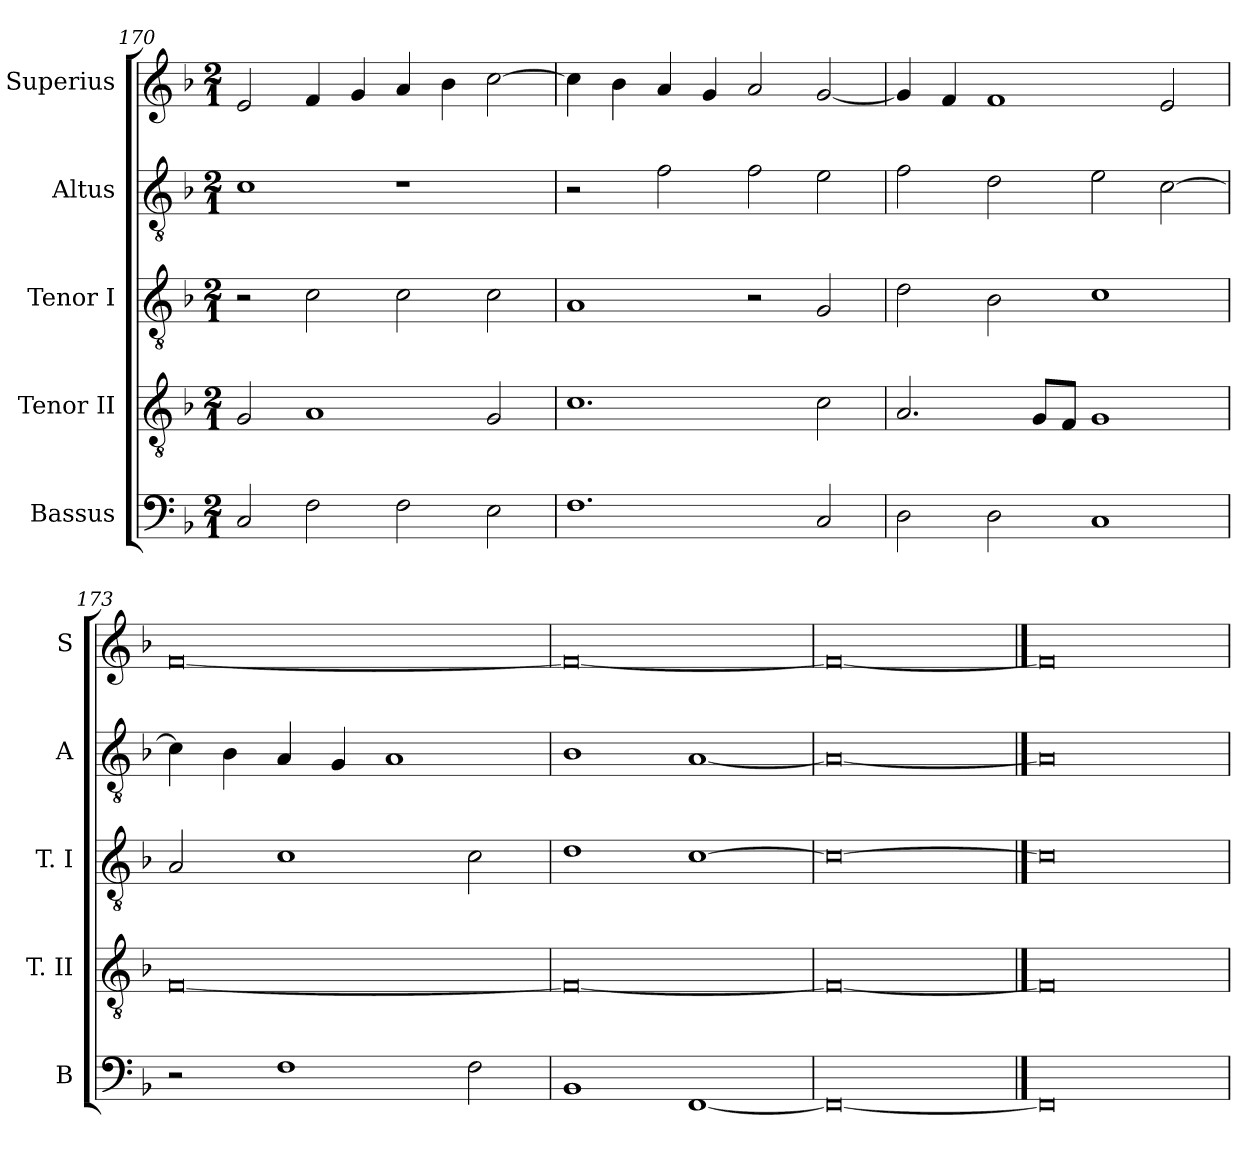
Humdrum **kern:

**kern	**kern	**kern	**kern	**kern
*part5	*part4	*part3	*part2	*part1
*staff5	*staff4	*staff3	*staff2	*staff1
*I"Bassus	*I"Tenor II	*I"Tenor I	*I"Altus	*I"Superius
*I'B	*I'T. II	*I'T. I	*I'A	*I'S
*clefF4	*clefGv2	*clefGv2	*clefGv2	*clefG2
*k[b-]	*k[b-]	*k[b-]	*k[b-]	*k[b-]
*F:	*F:	*F:	*F:	*F:
*M2/1	*M2/1	*M2/1	*M2/1	*M2/1
=170	=170	=170	=170	=170
2C	2G	2r	1c	2e
2F	1A	2c	.	4f
.	.	.	.	4g
2F	.	2c	1r	4a
.	.	.	.	4b-
2E	2G	2c	.	[2cc
=171	=171	=171	=171	=171
1.F	1.c	1A	2r	4cc]
.	.	.	.	4b-
.	.	.	2f	4a
.	.	.	.	4g
.	.	2r	2f	2a
2C	2c	2G	2e	[2g
=172	=172	=172	=172	=172
2D	2.A	2d	2f	4g]
.	.	.	.	4f
2D	.	2B-	2d	1f
.	8GL	.	.	.
.	8FJ	.	.	.
1C	1G	1c	2e	.
.	.	.	[2c	2e
=173	=173	=173	=173	=173
2r	[0F	2A	4c]	[0f
.	.	.	4B-	.
1F	.	1c	4A	.
.	.	.	4G	.
.	.	.	1A	.
2F	.	2c	.	.
=174	=174	=174	=174	=174
1BB-	0F_	1d	1B-	0f_
[1FF	.	[1c	[1A	.
=175	=175	=175	=175	=175
0FF_	0F_	0c_	0A_	0f_
==176	==176	==176	==176	==176
0FF]	0F]	0c]	0A]	0f]
=	=	=	=	=
*-	*-	*-	*-	*-
